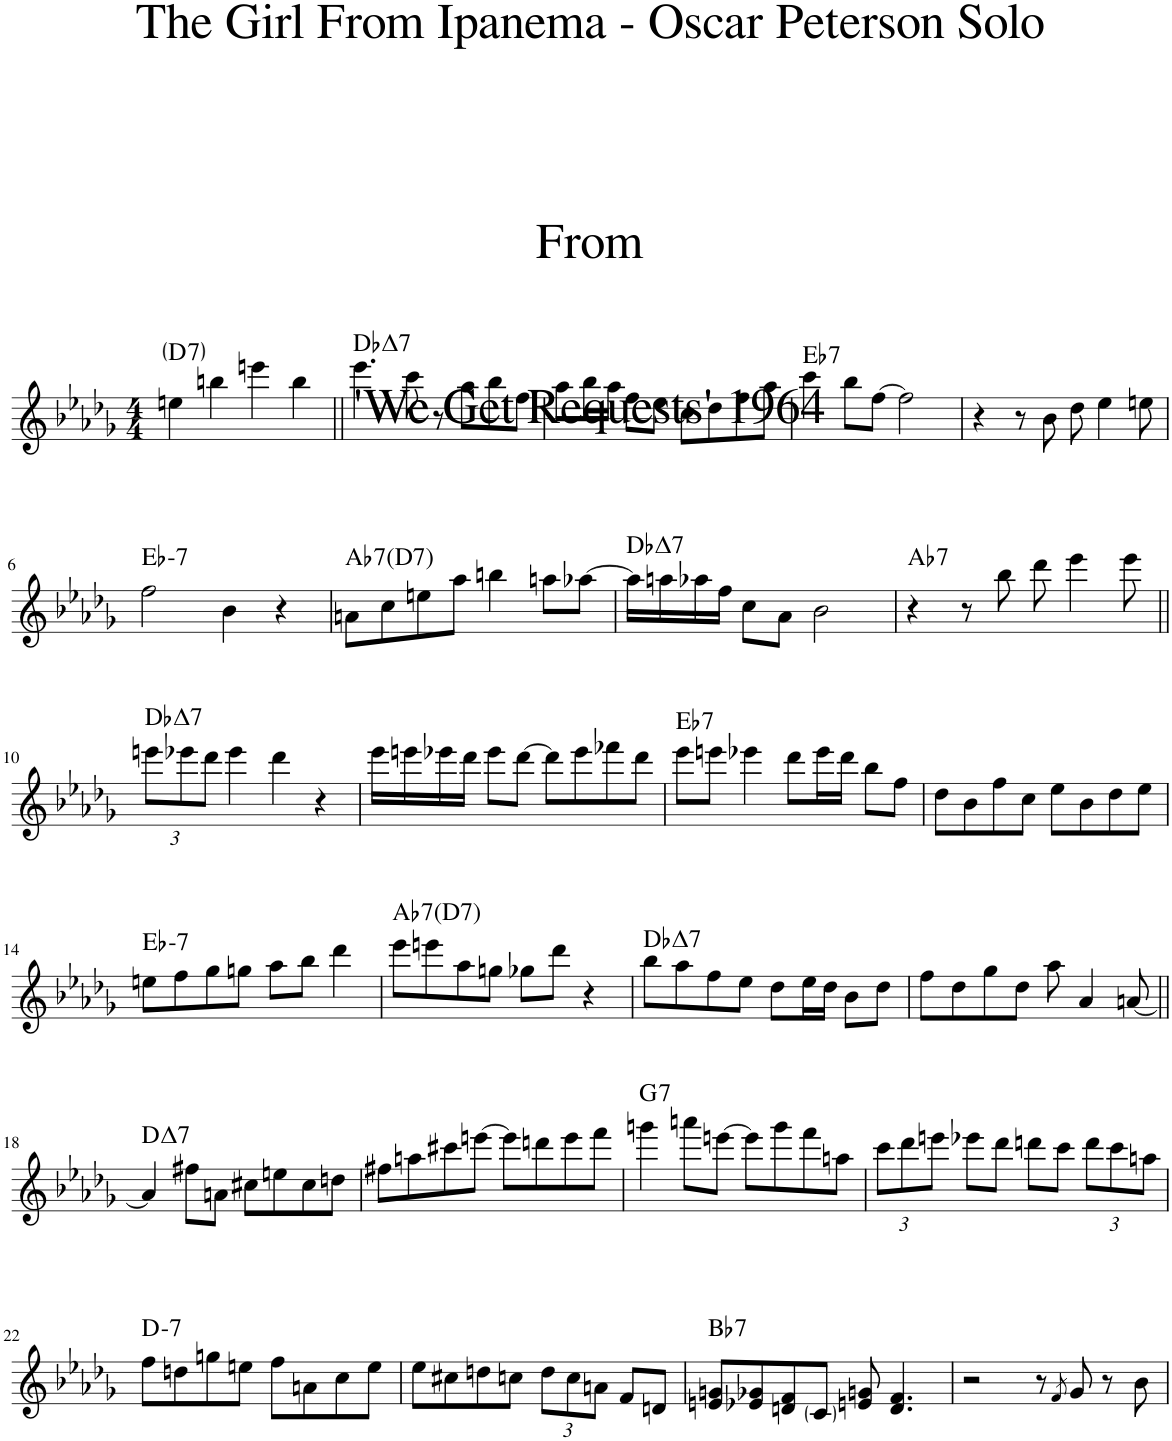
**kern	**harte
*part1	*part1
*staff1	*
*I"Piano	*
*I'Pno.	*
*clefG2	*
*k[b-e-a-d-g-]	*
*M4/4	*
=1	=1
!	!LO:H:kt=7
4een\	D:7
4bbn\	.
4eeen\	.
4bb\	.
=2||	=2||
!	!LO:H:kt=7
4.eee-\	Db:maj7
8ccc\	.
8r	.
8aa-\L	.
8bb-\	.
8ff\J	.
=3	=3
8aa-\L	.
16bb-\L	.
16aa-\JJ	.
8ff\L	.
8ee-\J	.
8cc\L	.
8dd-\	.
8ff\	.
8aa-\J	.
=4	=4
!	!LO:H:kt=7
4ccc\	Eb:7
8bb-\L	.
[8ff\J	.
2ff\]	.
=5	=5
4r	.
8r	.
8b-\	.
8dd-\	.
4ee-\	.
8een\	.
!!LO:LB:g=z
=6	=6
!	!LO:H:kt=7
2ff\	Eb:min7
4b-\	.
4r	.
=7	=7
!	!LO:H:kt=7
8an\L	Ab:7
8cc\	.
8een\	.
8aa-\J	.
4bbn\	.
8aan\L	.
[8aa-X\J	.
=8	=8
!	!LO:H:kt=7
16aa-\LL]	Db:maj7
16aan\	.
16aa-X\	.
16ff\JJ	.
8cc\L	.
8a-\J	.
2b-\	.
=9	=9
!	!LO:H:kt=7
4r	Ab:7
8r	.
8bb-\	.
8ddd-\	.
4eee-\	.
8eee-\	.
!!LO:LB:g=z
=10||	=10||
*Xbrackettup	*
!	!LO:H:kt=7
12eeen\L	Db:maj7
12eee-X\	.
12ddd-\J	.
4eee-\	.
4ddd-\	.
4r	.
=11	=11
16eee-\LL	.
16eeen\	.
16eee-X\	.
16ddd-\JJ	.
8eee-\L	.
[8ddd-\J	.
8ddd-\L]	.
8eee-\	.
8fff-X\	.
8ddd-\J	.
=12	=12
!	!LO:H:kt=7
8eee-\L	Eb:7
8eeen\J	.
4eee-X\	.
8ddd-\L	.
16eee-\L	.
16ddd-\JJ	.
8bb-\L	.
8ff\J	.
=13	=13
8dd-\L	.
8b-\	.
8ff\	.
8cc\J	.
8ee-\L	.
8b-\	.
8dd-\	.
8ee-\J	.
!!LO:LB:g=z
=14	=14
!	!LO:H:kt=7
8een\L	Eb:min7
8ff\	.
8gg-\	.
8ggn\J	.
8aa-\L	.
8bb-\J	.
4ddd-\	.
=15	=15
!	!LO:H:kt=7
8eee-\L	Ab:7
8eeen\	.
8aa-\	.
8ggn\J	.
8gg-X\L	.
8ddd-\J	.
4r	.
=16	=16
!	!LO:H:kt=7
8bb-\L	Db:maj7
8aa-\	.
8ff\	.
8ee-\J	.
8dd-\L	.
16ee-\L	.
16dd-\JJ	.
8b-\L	.
8dd-\J	.
=17	=17
8ff\L	.
8dd-\	.
8gg-\	.
8dd-\J	.
8aa-\	.
4a-/	.
[8an/	.
!!LO:LB:g=z
=18||	=18||
*k[b-e-a-d-g-]	*
!	!LO:H:kt=7
4a/]	D:maj7
8ff#X\L	.
8an\J	.
8cc#X\L	.
8een\	.
8cc#\	.
8ddn\J	.
=19	=19
8ff#X\L	.
8aan\	.
8ccc#X\	.
[8eeen\J	.
8eee\L]	.
8dddn\	.
8eee\	.
8fff\J	.
=20	=20
!	!LO:H:kt=7
4gggn\	G:7
8aaan\L	.
[8eeen\J	.
8eee\L]	.
8ggg\	.
8fff\	.
8aan\J	.
=21	=21
12ccc\L	.
12ddd-\	.
12eeen\J	.
8eee-X\L	.
8ddd-\J	.
8dddn\L	.
8ccc\J	.
12ddd\L	.
12ccc\	.
12aan\J	.
!!LO:LB:g=z
=22	=22
!	!LO:H:kt=7
8ff\L	D:min7
8ddn\	.
8ggn\	.
8een\J	.
8ff\L	.
8an\	.
8cc\	.
8ee\J	.
=23	=23
8ee-\L	.
8cc#X\	.
8ddn\	.
8ccn\J	.
12dd\L	.
12cc\	.
12an\J	.
8f/L	.
8dn/J	.
=24	=24
!	!LO:H:kt=7
8en/ 8gn/L	Bb:7
8e-X/ 8g-X/	.
8dn/ 8f/	.
8c/J	.
8en/ 8gn/	.
4.d/ 4.f/	.
=25	=25
2r	.
8r	.
8qf/	.
8g-/	.
8r	.
8b-\	.
=	=
*-	*-
